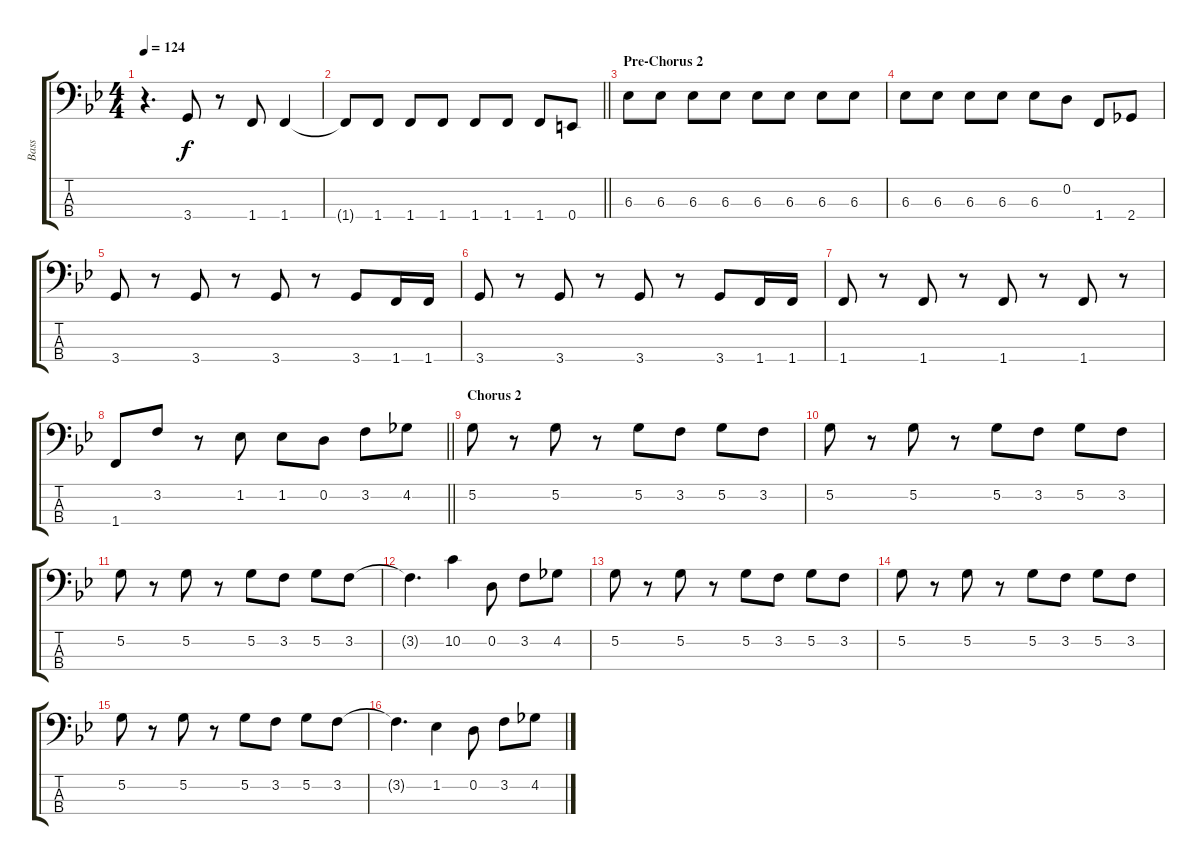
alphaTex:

\track ("Bass" "Bass") {instrument electricbassfinger}
\staff {score tabs}
\tuning (G2 D2 A1 E1) {hide}
\ts (4 4)
\tempo 124
\clef f4
\ks gminor
r.4{d dy f} 3.4.8 r.8 1.4.8 1.4.4 |
\barLineRight lightlight
1.4{t}.8 1.4.8 1.4.8 1.4.8 1.4.8 1.4.8 1.4.8 0.4.8 |
\section ("" "Pre-Chorus 2")
6.3.8 6.3.8 6.3.8 6.3.8 6.3.8 6.3.8 6.3.8 6.3.8 |
6.3.8 6.3.8 6.3.8 6.3.8 6.3.8 0.2.8 1.4.8 2.4.8 |
3.4.8 r.8 3.4.8 r.8 3.4.8 r.8 3.4.8 1.4.16 1.4.16 |
3.4.8 r.8 3.4.8 r.8 3.4.8 r.8 3.4.8 1.4.16 1.4.16 |
1.4.8 r.8 1.4.8 r.8 1.4.8 r.8 1.4.8 r.8 |
\barLineRight lightlight
1.4.8 3.2.8 r.8 1.2.8 1.2.8 0.2.8 3.2.8 4.2.8 |
\section ("" "Chorus 2")
5.2.8 r.8 5.2.8 r.8 5.2.8 3.2.8 5.2.8 3.2.8 |
5.2.8 r.8 5.2.8 r.8 5.2.8 3.2.8 5.2.8 3.2.8 |
5.2.8 r.8 5.2.8 r.8 5.2.8 3.2.8 5.2.8 3.2.8 |
3.2{t}.4{d} 10.2.4 0.2.8 3.2.8 4.2.8 |
5.2.8 r.8 5.2.8 r.8 5.2.8 3.2.8 5.2.8 3.2.8 |
5.2.8 r.8 5.2.8 r.8 5.2.8 3.2.8 5.2.8 3.2.8 |
5.2.8 r.8 5.2.8 r.8 5.2.8 3.2.8 5.2.8 3.2.8 |
3.2{t}.4{d} 1.2.4 0.2.8 3.2.8 4.2.8
